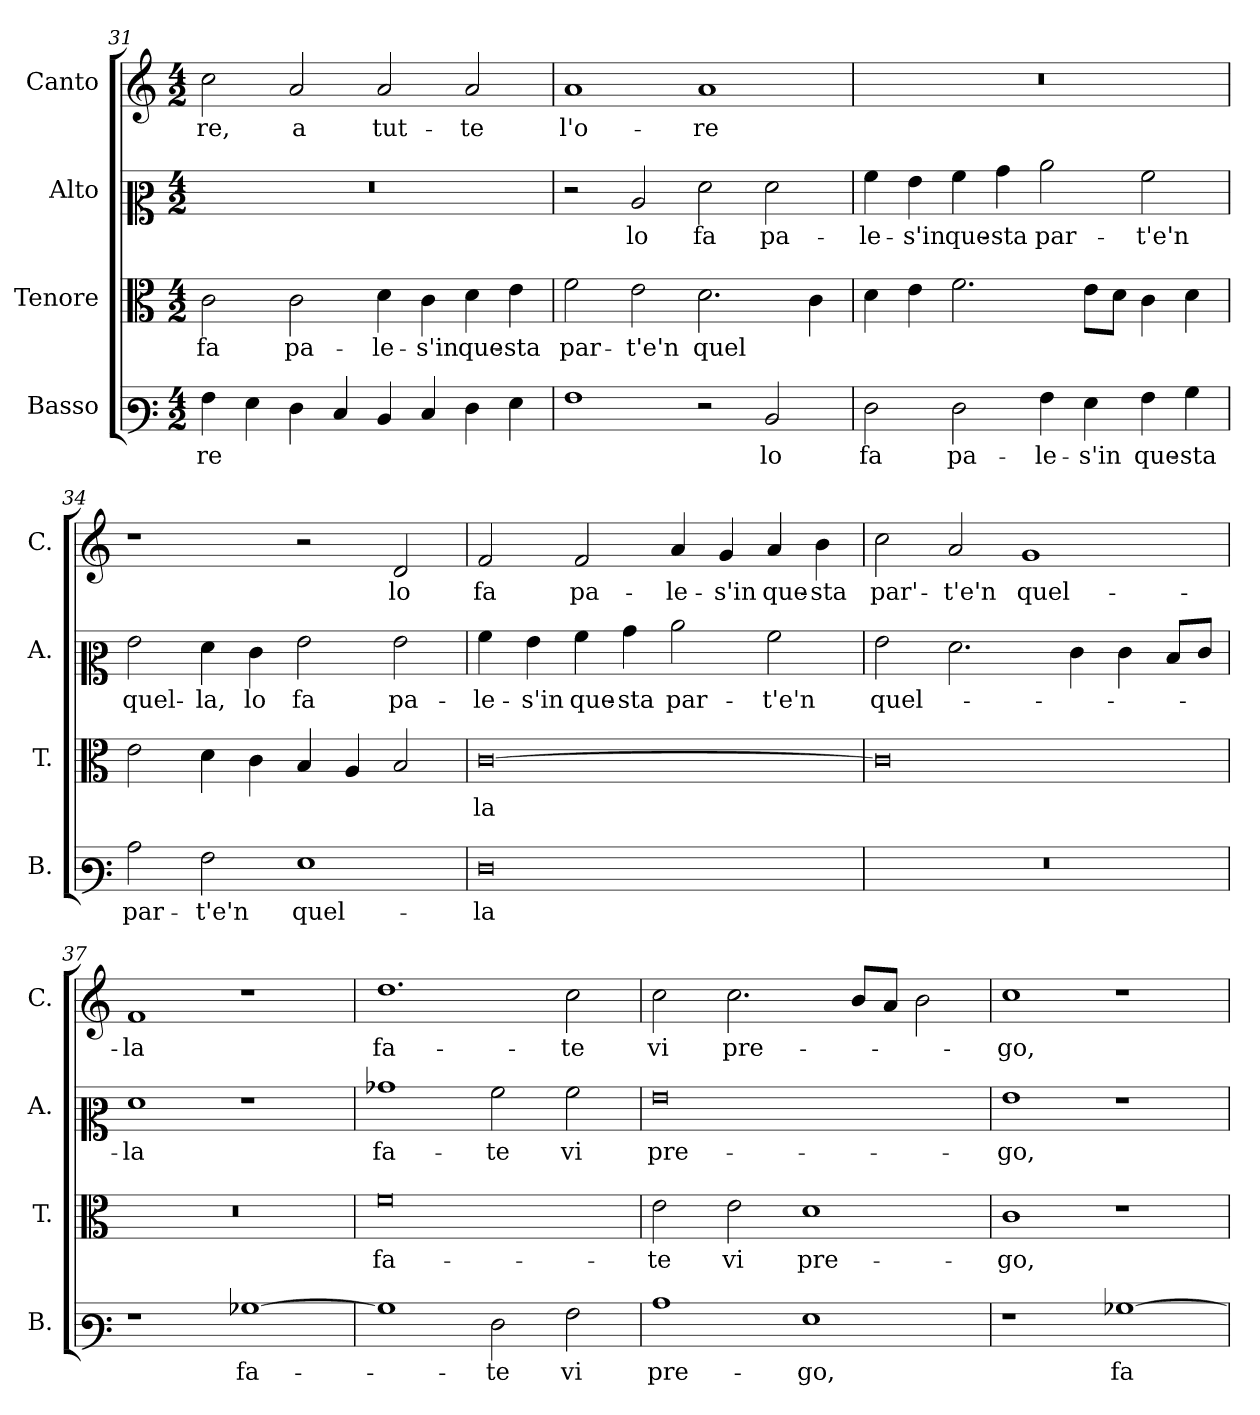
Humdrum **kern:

**kern	**text	**kern	**text	**kern	**text	**kern	**text
*part4	*part4	*part3	*part3	*part2	*part2	*part1	*part1
*staff4	*staff4	*staff3	*staff3	*staff2	*staff2	*staff1	*staff1
*I"Basso	*	*I"Tenore	*	*I"Alto	*	*I"Canto	*
*I'B.	*	*I'T.	*	*I'A.	*	*I'C.	*
*clefF3	*	*clefC3	*	*clefC2	*	*clefG2	*
*k[]	*	*k[]	*	*k[]	*	*k[]	*
*M4/2	*	*M4/2	*	*M4/2	*	*M4/2	*
=31	=31	=31	=31	=31	=31	=31	=31
!	!LO:LY:b	!	!LO:LY:b	!	!	!	!LO:LY:b
4A\	-re	2c\	fa	0r	.	2cc\	-re,
4G\	.	.	.	.	.	.	.
!	!	!	!LO:LY:b	!	!	!	!LO:LY:b
4F\	.	2c\	pa-	.	.	2a/	a
4E/	.	.	.	.	.	.	.
!	!	!	!LO:LY:b	!	!	!	!LO:LY:b
4D/	.	4d\	-le-	.	.	2a/	tut-
!	!	!	!LO:LY:b	!	!	!	!
4E/	.	4c\	-s'in	.	.	.	.
!	!	!	!LO:LY:b	!	!	!	!LO:LY:b
4F\	.	4d\	que-	.	.	2a/	-te
!	!	!	!LO:LY:b	!	!	!	!
4G\	.	4e\	-sta	.	.	.	.
!!LO:PB:g=z
=32	=32	=32	=32	=32	=32	=32	=32
!	!	!	!LO:LY:b	!	!	!	!LO:LY:b
1A	.	2f\	par-	2r	.	1a	l'o-
!	!	!	!LO:LY:b	!	!LO:LY:b	!	!
.	.	2e\	-t'e'n	2c/	lo	.	.
!	!	!	!LO:LY:b	!	!LO:LY:b	!	!LO:LY:b
2r	.	2.d\	quel	2f\	fa	1a	-re
!	!LO:LY:b	!	!	!	!LO:LY:b	!	!
2D/	lo	.	.	2f\	pa-	.	.
.	.	4c\	.	.	.	.	.
=33	=33	=33	=33	=33	=33	=33	=33
!	!LO:LY:b	!	!	!	!LO:LY:b	!	!
2F\	fa	4d\	.	4a\	-le-	0r	.
!	!	!	!	!	!LO:LY:b	!	!
.	.	4e\	.	4g\	-s'in	.	.
!	!LO:LY:b	!	!	!	!LO:LY:b	!	!
2F\	pa-	2.f\	.	4a\	que-	.	.
!	!	!	!	!	!LO:LY:b	!	!
.	.	.	.	4b\	-sta	.	.
!	!LO:LY:b	!	!	!	!LO:LY:b	!	!
4A\	-le-	.	.	2cc\	par-	.	.
!	!LO:LY:b	!	!	!	!	!	!
4G\	-s'in	8e\L	.	.	.	.	.
.	.	8d\J	.	.	.	.	.
!	!LO:LY:b	!	!	!	!LO:LY:b	!	!
4A\	que-	4c\	.	2a\	-t'e'n	.	.
!	!LO:LY:b	!	!	!	!	!	!
4B\	-sta	4d\	.	.	.	.	.
=34	=34	=34	=34	=34	=34	=34	=34
!	!LO:LY:b	!	!	!	!LO:LY:b	!	!
2c\	par-	2e\	.	2g\	quel-	1r	.
!	!LO:LY:b	!	!	!	!LO:LY:b	!	!
2A\	-t'e'n	4d\	.	4f\	-la,	.	.
!	!	!	!	!	!LO:LY:b	!	!
.	.	4c\	.	4e\	lo	.	.
!	!LO:LY:b	!	!	!	!LO:LY:b	!	!
1G	quel-	4B/	.	2g\	fa	2r	.
.	.	4A/	.	.	.	.	.
!	!	!	!	!	!LO:LY:b	!	!LO:LY:b
.	.	2B/	.	2g\	pa-	2d/	lo
=35	=35	=35	=35	=35	=35	=35	=35
!	!LO:LY:b	!	!LO:LY:b	!	!LO:LY:b	!	!LO:LY:b
0F	-la	[0c	la	4a\	-le-	2f/	fa
!	!	!	!	!	!LO:LY:b	!	!
.	.	.	.	4g\	-s'in	.	.
!	!	!	!	!	!LO:LY:b	!	!LO:LY:b
.	.	.	.	4a\	que-	2f/	pa-
!	!	!	!	!	!LO:LY:b	!	!
.	.	.	.	4b\	-sta	.	.
!	!	!	!	!	!LO:LY:b	!	!LO:LY:b
.	.	.	.	2cc\	par-	4a/	-le-
!	!	!	!	!	!	!	!LO:LY:b
.	.	.	.	.	.	4g/	-s'in
!	!	!	!	!	!LO:LY:b	!	!LO:LY:b
.	.	.	.	2a\	-t'e'n	4a/	que-
!	!	!	!	!	!	!	!LO:LY:b
.	.	.	.	.	.	4b\	-sta
!!LO:LB:g=z
=36	=36	=36	=36	=36	=36	=36	=36
!	!	!	!	!	!LO:LY:b	!	!LO:LY:b
0r	.	0c]	.	2g\	quel-	2cc\	par'-
!	!	!	!	!	!	!	!LO:LY:b
.	.	.	.	2.f\	.	2a/	-t'e'n
!	!	!	!	!	!	!	!LO:LY:b
.	.	.	.	.	.	1g	quel-
.	.	.	.	4e\	.	.	.
.	.	.	.	4e\	.	.	.
.	.	.	.	8d/L	.	.	.
.	.	.	.	8e/J	.	.	.
=37	=37	=37	=37	=37	=37	=37	=37
!	!	!	!	!	!LO:LY:b	!	!LO:LY:b
1r	.	0r	.	1f	-la	1f	-la
!	!LO:LY:b	!	!	!	!	!	!
[1B-X	fa-	.	.	1r	.	1r	.
=38	=38	=38	=38	=38	=38	=38	=38
!	!	!	!LO:LY:b	!	!LO:LY:b	!	!LO:LY:b
1B-]	.	0f	fa-	1b-X	fa-	1.dd	fa-
!	!LO:LY:b	!	!	!	!LO:LY:b	!	!
2F\	-te	.	.	2a\	-te	.	.
!	!LO:LY:b	!	!	!	!LO:LY:b	!	!LO:LY:b
2A\	vi	.	.	2a\	vi	2cc\	-te
=39	=39	=39	=39	=39	=39	=39	=39
!	!LO:LY:b	!	!LO:LY:b	!	!LO:LY:b	!	!LO:LY:b
1c	pre-	2e\	-te	0g	pre-	2cc\	vi
!	!	!	!LO:LY:b	!	!	!	!LO:LY:b
.	.	2e\	vi	.	.	2.cc\	pre-
!	!LO:LY:b	!	!LO:LY:b	!	!	!	!
1G	-go,	1d	pre-	.	.	.	.
.	.	.	.	.	.	8b/L	.
.	.	.	.	.	.	8a/J	.
.	.	.	.	.	.	2b\	.
=40	=40	=40	=40	=40	=40	=40	=40
!	!	!	!LO:LY:b	!	!LO:LY:b	!	!LO:LY:b
1r	.	1c	-go,	1g	-go,	1cc	-go,
!	!LO:LY:b	!	!	!	!	!	!
[1B-X	fa-	1r	.	1r	.	1r	.
=	=	=	=	=	=	=	=
*-	*-	*-	*-	*-	*-	*-	*-
